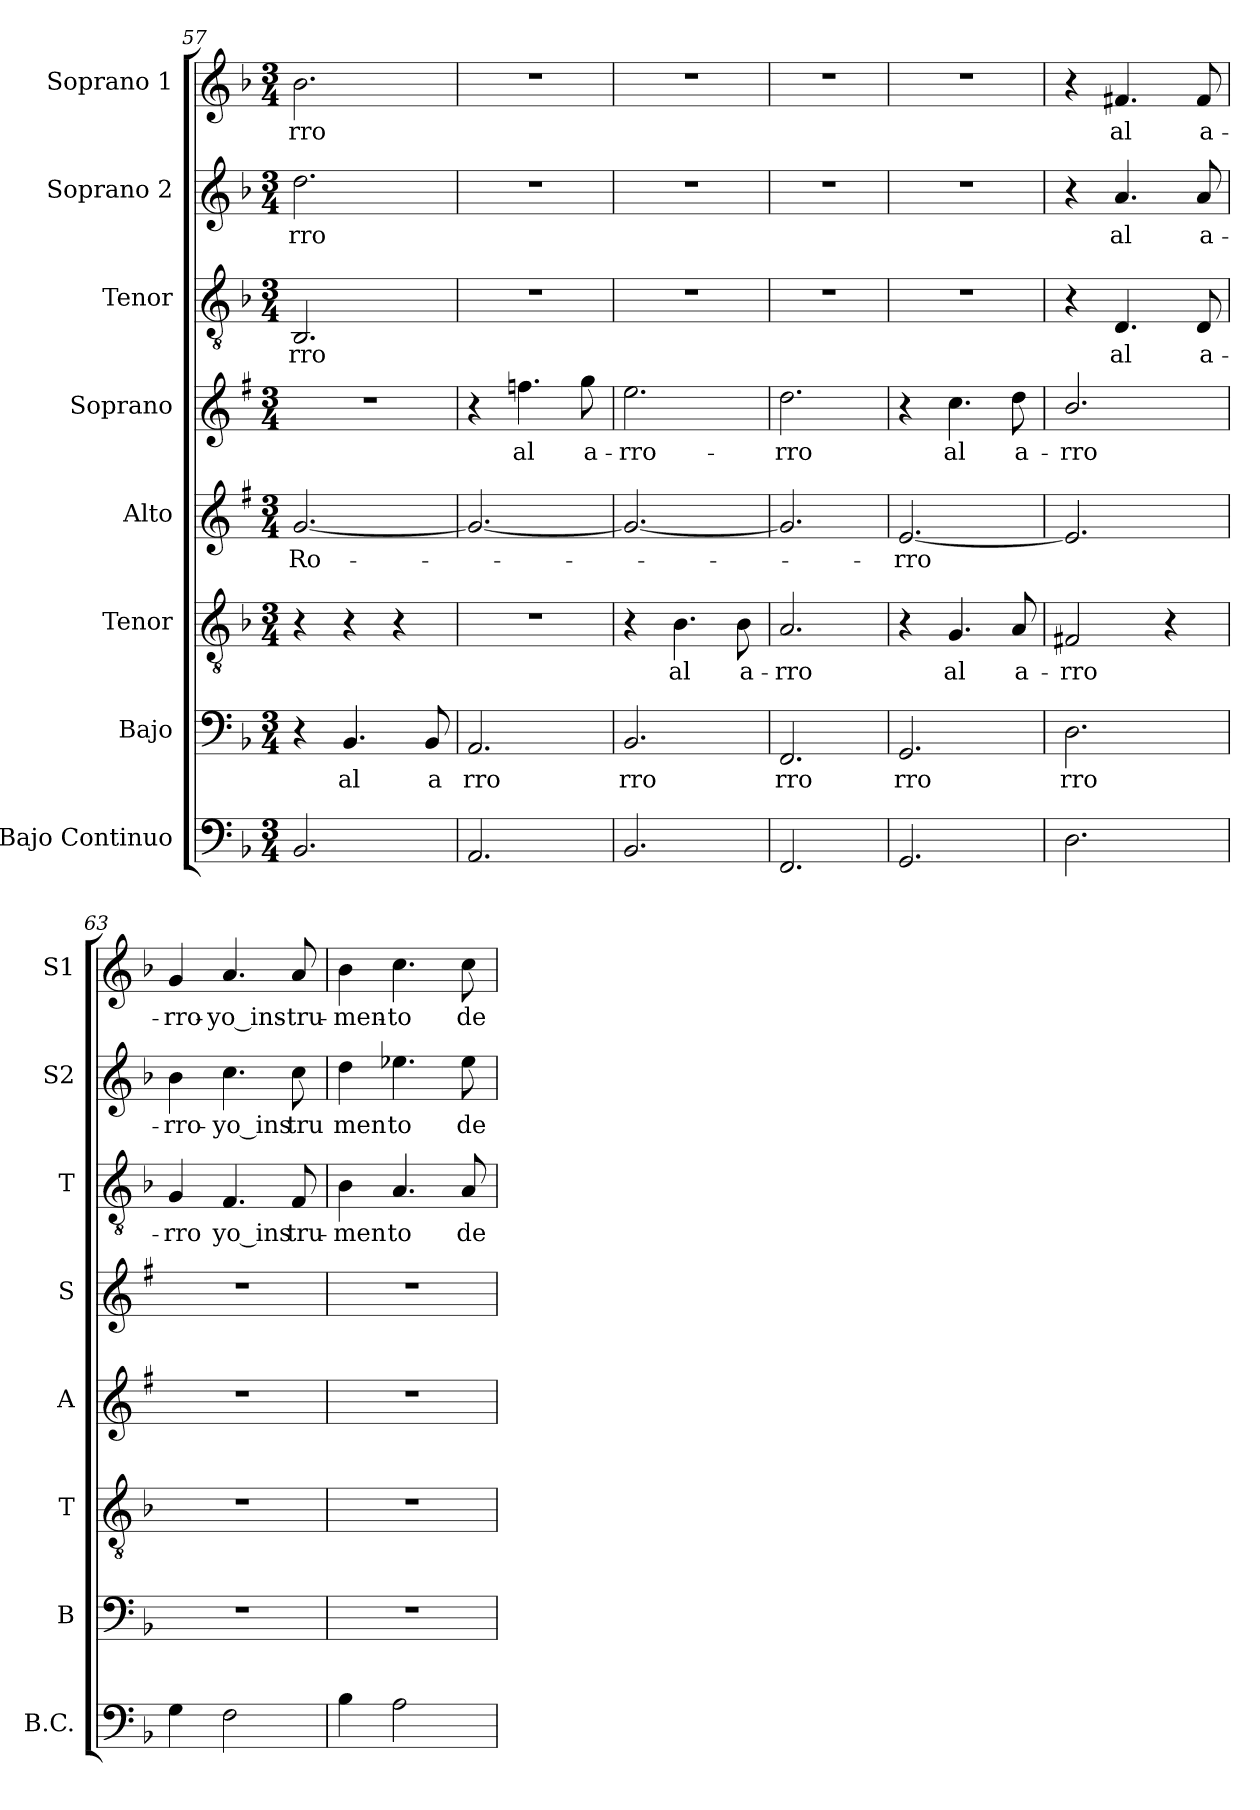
**kern	**kern	**text	**kern	**text	**kern	**text	**kern	**text	**kern	**text	**kern	**text	**kern	**text
*part8	*part7	*part7	*part6	*part6	*part5	*part5	*part4	*part4	*part3	*part3	*part2	*part2	*part1	*part1
*staff8	*staff7	*staff7	*staff6	*staff6	*staff5	*staff5	*staff4	*staff4	*staff3	*staff3	*staff2	*staff2	*staff1	*staff1
*I"Bajo Continuo	*I"Bajo	*	*I"Tenor	*	*I"Alto	*	*I"Soprano	*	*I"Tenor	*	*I"Soprano 2	*	*I"Soprano 1	*
*I'B.C.	*I'B	*	*I'T	*	*I'A	*	*I'S	*	*I'T	*	*I'S2	*	*I'S1	*
!!LO:PB:g=z
*clefF4	*clefF4	*	*clefGv2	*	*clefG2	*	*clefG2	*	*clefGv2	*	*clefG2	*	*clefG2	*
*	*	*	*	*	*ITrd1c2	*	*ITrd1c2	*	*	*	*	*	*	*
*k[b-]	*k[b-]	*	*k[b-]	*	*k[b-]	*	*k[b-]	*	*k[b-]	*	*k[b-]	*	*k[b-]	*
*F:	*F:	*	*F:	*	*F:	*	*F:	*	*F:	*	*F:	*	*F:	*
*M3/4	*M3/4	*	*M3/4	*	*M3/4	*	*M3/4	*	*M3/4	*	*M3/4	*	*M3/4	*
=57	=57	=57	=57	=57	=57	=57	=57	=57	=57	=57	=57	=57	=57	=57
2.BB-/	4r	.	4r	.	[2.f/	Ro-	2.r	.	2.BB-/	rro	2.dd\	-rro	2.b-\	rro
.	4.BB-/	al	4r	.	.	.	.	.	.	.	.	.	.	.
.	.	.	4r	.	.	.	.	.	.	.	.	.	.	.
.	8BB-/	a	.	.	.	.	.	.	.	.	.	.	.	.
=58	=58	=58	=58	=58	=58	=58	=58	=58	=58	=58	=58	=58	=58	=58
2.AA/	2.AA/	rro	2.r	.	2.f/_	.	4r	.	2.r	.	2.r	.	2.r	.
.	.	.	.	.	.	.	4.ee-X\	al	.	.	.	.	.	.
.	.	.	.	.	.	.	8ff\	a-	.	.	.	.	.	.
=59	=59	=59	=59	=59	=59	=59	=59	=59	=59	=59	=59	=59	=59	=59
2.BB-/	2.BB-/	rro	4r	.	2.f/_	.	2.dd\	-rro-	2.r	.	2.r	.	2.r	.
.	.	.	4.B-\	al	.	.	.	.	.	.	.	.	.	.
.	.	.	8B-\	a-	.	.	.	.	.	.	.	.	.	.
=60	=60	=60	=60	=60	=60	=60	=60	=60	=60	=60	=60	=60	=60	=60
2.FF/	2.FF/	rro	2.A/	-rro	2.f/]	.	2.cc\	-rro	2.r	.	2.r	.	2.r	.
=61	=61	=61	=61	=61	=61	=61	=61	=61	=61	=61	=61	=61	=61	=61
2.GG/	2.GG/	rro	4r	.	[2.d/	-rro	4r	.	2.r	.	2.r	.	2.r	.
.	.	.	4.G/	al	.	.	4.b-\	al	.	.	.	.	.	.
.	.	.	8A/	a-	.	.	8cc\	a-	.	.	.	.	.	.
=62	=62	=62	=62	=62	=62	=62	=62	=62	=62	=62	=62	=62	=62	=62
2.D\	2.D\	rro	2F#X/	-rro	2.d/]	.	2.a/	-rro	4r	.	4r	.	4r	.
.	.	.	.	.	.	.	.	.	4.D/	al	4.a/	al	4.f#X/	al
.	.	.	4r	.	.	.	.	.	.	.	.	.	.	.
.	.	.	.	.	.	.	.	.	8D/	a-	8a/	a-	8f#/	a-
=63	=63	=63	=63	=63	=63	=63	=63	=63	=63	=63	=63	=63	=63	=63
4G\	2.r	.	2.r	.	2.r	.	2.r	.	4G/	-rro	4b-\	-rro-	4g/	-rro-
2F\	.	.	.	.	.	.	.	.	4.F/	yo_ins	4.cc\	-yo_ins	4.a/	-yo_ins-
.	.	.	.	.	.	.	.	.	8F/	tru-	8cc\	tru	8a/	-tru-
!!LO:PB:g=z
=64	=64	=64	=64	=64	=64	=64	=64	=64	=64	=64	=64	=64	=64	=64
4B-\	2.r	.	2.r	.	2.r	.	2.r	.	4B-\	-men	4dd\	men	4b-\	-men-
2A\	.	.	.	.	.	.	.	.	4.A/	to	4.ee-X\	to	4.cc\	-to
.	.	.	.	.	.	.	.	.	8A/	de	8ee-\	de	8cc\	de
=	=	=	=	=	=	=	=	=	=	=	=	=	=	=
*-	*-	*-	*-	*-	*-	*-	*-	*-	*-	*-	*-	*-	*-	*-
